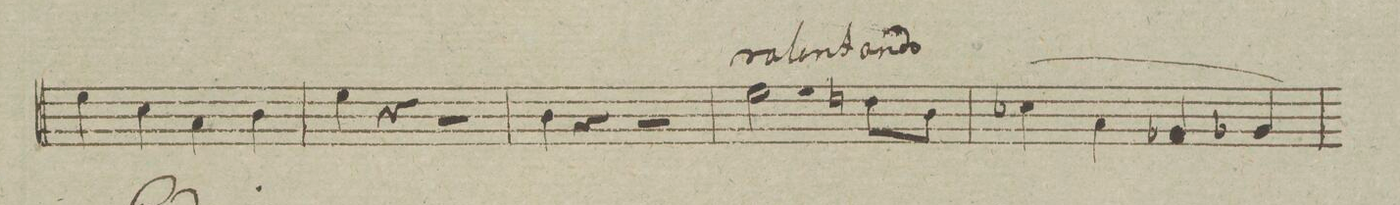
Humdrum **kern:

**kern	**dynam
*I"Basso	*
*clefF4	*
*k[]	*
*met(c)	*
*M4/4	*
4G\	.
4E\	.
4C\	.
4D\	.
=101	=101
4G\	.
4r	.
2r	.
=102	=102
4D\	.
4r	.
2r	.
=103	=103
2.G\	.
8Fn\L	.
8D\J	.
=104	=104
(4E-X\	.
4C\	.
4AA-X/	.
4BB-X/)	.
==	==
*-	*-
